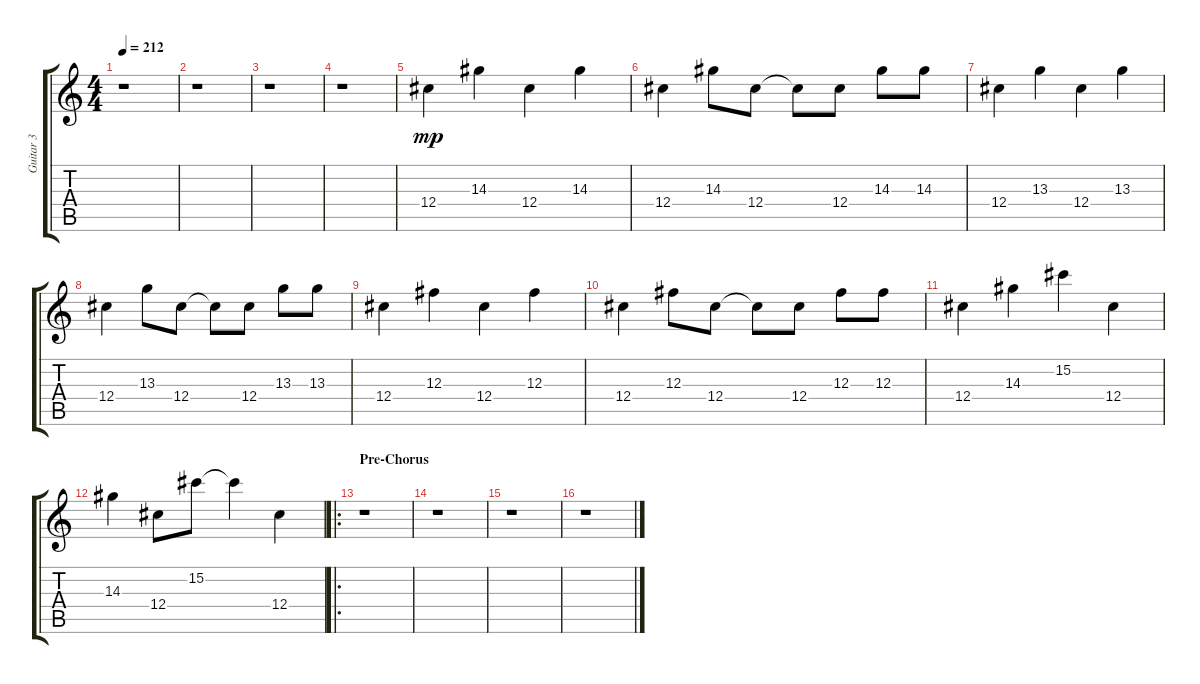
\track ("Guitar 3" "Guitar 3") {instrument electricguitarjazz}
\staff {score tabs}
\tuning (Eb4 Bb3 Gb3 Db3 Ab2 Db2) {hide}
\ts (4 4)
\tempo 212
\clef g2
\ks c
r.1{dy mp} |
r.1 |
r.1 |
r.1 |
12.4.4 14.3.4 12.4.4 14.3.4 |
12.4.4 14.3.8 12.4.8 12.4{t}.8 12.4.8 14.3.8 14.3.8 |
12.4.4 13.3.4 12.4.4 13.3.4 |
12.4.4 13.3.8 12.4.8 12.4{t}.8 12.4.8 13.3.8 13.3.8 |
12.4.4 12.3.4 12.4.4 12.3.4 |
12.4.4 12.3.8 12.4.8 12.4{t}.8 12.4.8 12.3.8 12.3.8 |
12.4.4 14.3.4 15.2.4 12.4.4 |
14.3.4 12.4.8 15.2.8 15.2{t}.4 12.4.4 |
\ro
\section ("" "Pre-Chorus")
r.1 |
r.1 |
r.1 |
r.1
